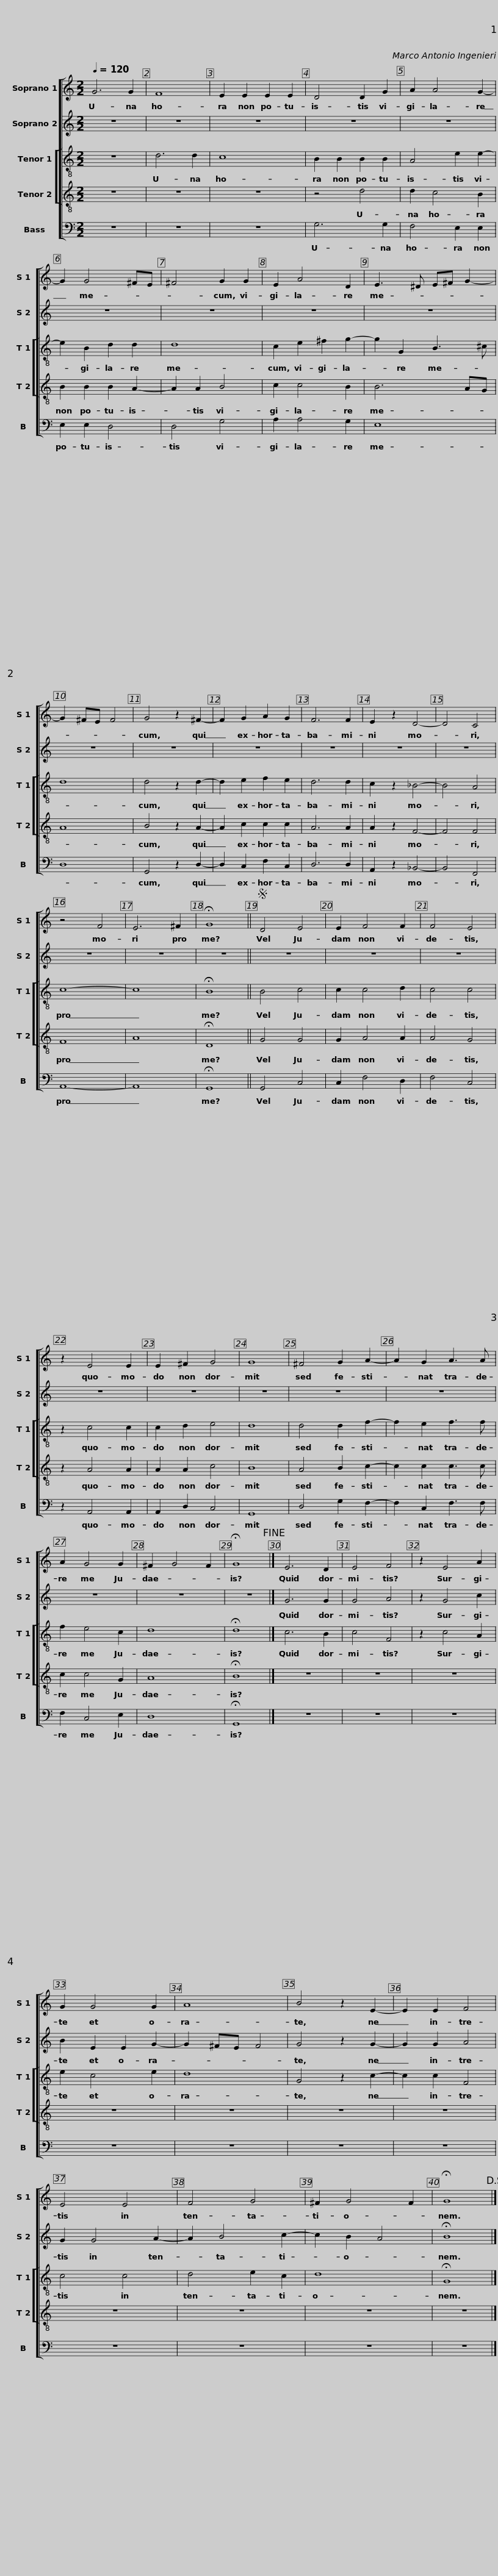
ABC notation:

X:1
%%score [ 1 2 [ 3 4 ] 5 ]
L:1/8
Q:1/4=120
M:2/2
I:linebreak $
K:C
V:1 treble
V:2 treble
V:3 treble-8
V:4 treble-8
V:5 bass
V:1
 G6 G2 | F8 | E2 E2 E2 E2 | D4 D2 G2 | A2 A4 G2- |$ %5
 G2 G4 ^FE | ^F4 G2 G2 | E2 A4 D2 | E3 ^D E^F G2- | G2 ^FE F4 |$ %10
 G4 z2 ^F2- | F2 G2 A2 G2 | F6 F2 | E2 z2 D4- | D4 C4 |$ %15
 z4 F4 | E6 ^F2 | !fermata!G8 ||S D4 E4 | E2 F4 F2 |$ %20
 F4 E4 | z2 E4 E2 | E2 ^F2 G4 | G8 | ^F4 G2 A2- |$ %25
 A2 G2 A3 A | A2 G4 G2 | ^F2 G4 F2 | !fermata!G8!fine! |]$ E6 D2 | %30
 E4 F4 | z2 E4 A2 | G2 G4 G2 | A8 |$ B4 z2 E2- | %35
 E2 E2 F4 | E4 E4 | F4 G4 | ^F2 G4 F2 | !fermata!G8!D.S.! |] %40
V:2
 z8 | z8 | z8 | z8 | z8 |$ %5
 z8 | z8 | z8 | z8 | z8 |$ %10
 z8 | z8 | z8 | z8 | z8 |$ %15
 z8 | z8 | z8 || z8 | z8 |$ %20
 z8 | z8 | z8 | z8 | z8 |$ %25
 z8 | z8 | z8 | z8 |]$ G6 G2 | %30
 G4 A4 | z2 G4 c2 | B2 E2 E2 G2- | G2 ^FE F4 |$ G4 z2 G2- | %35
 G2 G2 A4 | G2 G4 A2- | A2 B4 c2- | c2 B2 A4 | !fermata!B8 |] %40
V:3
 z8 | d6 d2 | c8 | B2 B2 B2 B2 | A4 e2 e2- |$ %5
 e2 B2 d2 d2 | d8 | c2 e2 ^f2 g2- | g2 G2 B3 ^c | d8 |$ %10
 d4 z2 d2- | d2 e2 f2 e2 | d6 d2 | c2 z2 _B4- | B4 A4 |$ %15
 c8- | c8 | !fermata!B8 || B4 c4 | c2 c4 d2 |$ %20
 c4 c4 | z2 c4 c2 | c2 d2 e4 | d8 | d4 d2 f2- |$ %25
 f2 e2 f3 f | f2 e4 c2 | d8 | !fermata!d8 |]$ c6 B2 | %30
 c4 F4 | z2 c4 A2 | e2 c4 e2 | d8 |$ G4 z2 c2- | %35
 c2 c2 F4 | c4 c4 | d4 e2 c2 | d8 | !fermata!G8 |] %40
V:4
 z8 | z8 | z8 | z4 d4 | d2 c4 B2 |$ %5
 B2 B2 B2 A2- | A2 A2 B4 | c2 c4 B2 | B6 AG | A8 |$ %10
 B4 z2 A2- | A2 c2 c2 c2 | A6 A2 | A2 z2 F4- | F4 F4 |$ %15
 F8 | A8 | !fermata!D8 || G4 G4 | G2 A4 A2 |$ %20
 A4 G4 | z2 A4 A2 | A2 A2 c4 | B8 | A4 B2 c2- |$ %25
 c2 c2 c3 c | c2 c4 G2 | A8 | !fermata!B8 |]$ z8 | %30
 z8 | z8 | z8 | z8 |$ z8 | %35
 z8 | z8 | z8 | z8 | z8 |] %40
V:5
 z8 | z8 | z8 | G,6 G,2 | F,4 E,2 E,2 |$ %5
 E,2 E,2 D,4 | D,4 G,4 | A,2 A,4 G,2 | E,8 | D,8 |$ %10
 G,,4 z2 D,2- | D,2 C,2 F,2 C,2 | D,6 D,2 | A,,2 z2 _B,,4- | B,,4 F,,4 |$ %15
 A,,8- | A,,8 | !fermata!G,,8 || G,,4 C,4 | C,2 F,4 D,2 |$ %20
 F,4 C,4 | z2 A,,4 A,,2 | A,,2 D,2 C,4 | G,,8 | D,4 G,2 F,2- |$ %25
 F,2 C,2 F,3 F, | F,2 C,4 E,2 | D,8 | !fermata!G,,8 |]$ z8 | %30
 z8 | z8 | z8 | z8 |$ z8 | %35
 z8 | z8 | z8 | z8 | z8 |] %40
